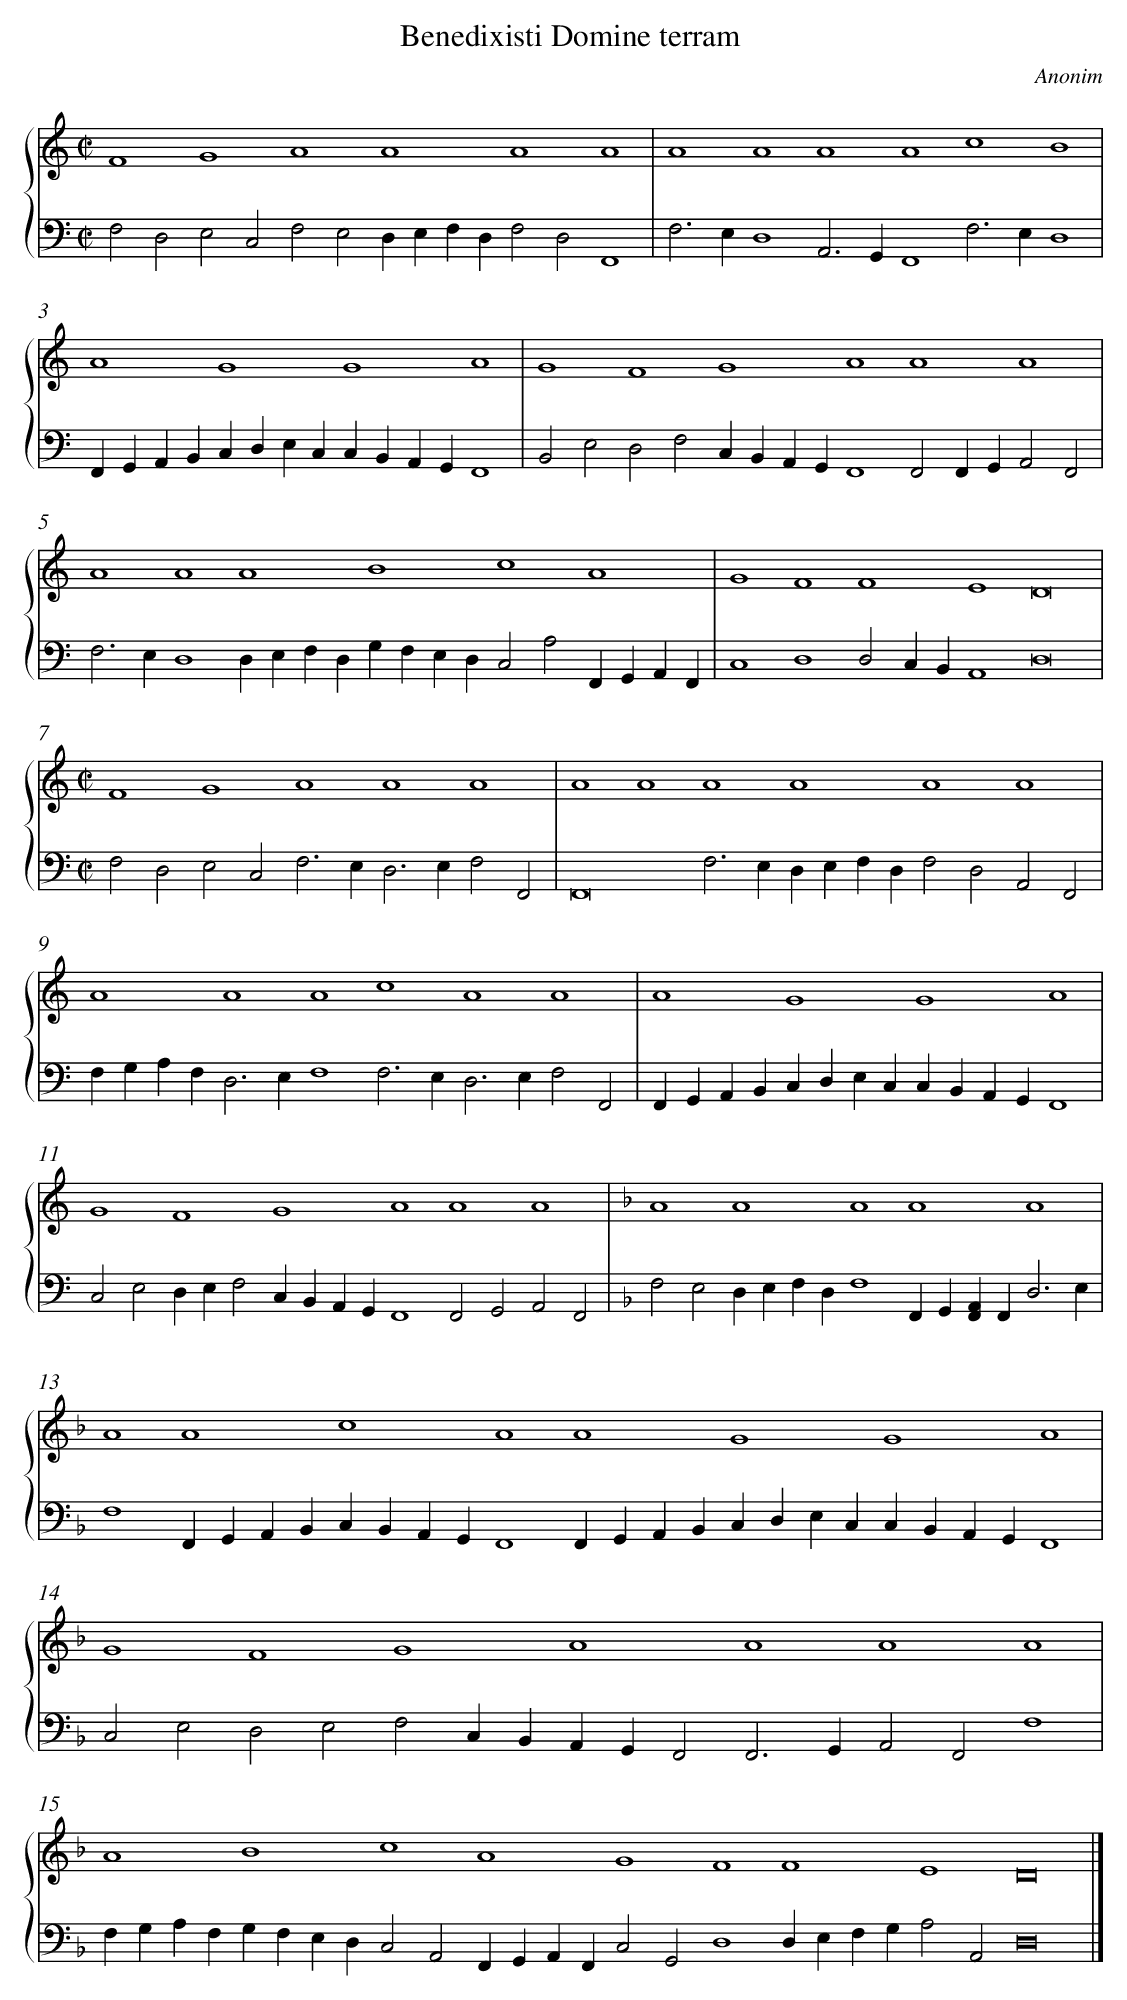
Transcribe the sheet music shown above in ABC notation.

X:1
T: Benedixisti Domine terram
C: Anonim
L: 1/4
M: C|
%%staves {1 2}
V: 1
V: 2 clef=bass
K: C
[V:1] F4G4A4A4A4A4 |
[V:2] F,2D,2E,2C,2F,2E,2D,E,F,D,F,2D,2F,,4 |
[V:1] A4A4A4A4c4B4 |
[V:2] F,2>E,2D,4A,,2>G,,2F,,4F,2>E,2D,4 |
[V:1] A4G4G4A4 |
[V:2] F,,G,,A,,B,,C,D,E,C,C,B,,A,,G,,F,,4 |
[V:1] G4F4G4A4A4A4 |
[V:2] B,,2E,2D,2F,2C,B,,A,,G,,F,,4F,,2F,,G,,A,,2F,,2 |
[V:1] A4A4A4B4c4A4 |
[V:2] F,2>E,2D,4D,E,F,D,G,F,E,D,C,2A,2F,,G,,A,,F,, |
[V:1] G4F4F4E4D8 |
[V:2] C,4D,4D,2C,B,,A,,4D,8 |
[V:1] [M:C|]F4G4A4A4A4 |
[V:2] [M:C|]F,2D,2E,2C,2F,2>E,2D,2>E,2F,2F,,2 |
[V:1] A4A4A4A4A4A4 |
[V:2] F,,8F,2>E,2D,E,F,D,F,2D,2A,,2F,,2 |
[V:1] A4A4A4c4A4A4 |
[V:2] F,G,A,F,2<D,2E,F,4F,2>E,2D,2>E,2F,2F,,2 |
[V:1] A4G4G4A4 |
[V:2] F,,G,,A,,B,,C,D,E,C,C,B,,A,,G,,F,,4 |
[V:1] G4F4G4A4A4A4 |
[V:2] C,2E,2D,E,F,2C,B,,A,,G,,F,,4F,,2G,,2A,,2F,,2 |
[V:1]  [K:F] A4A4A4A4A4 |
[V:2]  [K:F] F,2E,2D,E,F,D,F,4F,,G,,[A,,F,,]F,,2<D,2E, |
[V:1] A4A4c4A4A4G4G4A4 |
[V:2] F,4F,,G,,A,,B,,C,B,,A,,G,,F,,4F,,G,,A,,B,,C,D,E,C,C,B,,A,,G,,F,,4 |
[V:1] G4F4G4A4A4A4A4 |
[V:2] C,2E,2D,2E,2F,2C,B,,A,,G,,F,,2F,,2>G,,2A,,2F,,2F,4 |
[V:1] A4B4c4A4G4F4F4E4D8 |]
[V:2] F,G,A,F,G,F,E,D,C,2A,,2F,,G,,A,,F,,C,2G,,2D,4D,E,F,G,A,2A,,2D,8 |]
